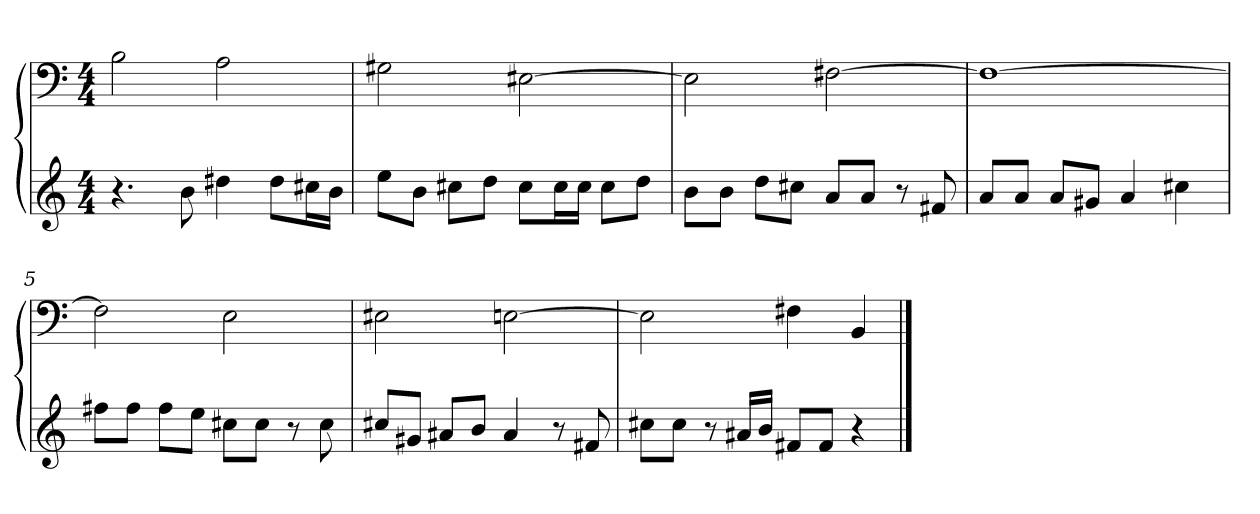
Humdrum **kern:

**kern	**kern
*part1	*part1
*staff2	*staff1
*	*clefF4
*k[]	*k[]
*a:	*a:
*M4/4	*M4/4
=1	=1
4.r	2B
8b	.
4dd#X	2A
8dd#L	.
16cc#XL	.
16bJJ	.
=2	=2
8eeL	2G#X
8bJ	.
8cc#XL	.
8ddJ	.
8cc#L	[2E#X
16cc#L	.
16cc#JJ	.
8cc#L	.
8ddJ	.
=3	=3
8bL	2E#]
8bJ	.
8ddL	.
8cc#XJ	.
8aL	[2F#X
8aJ	.
8r	.
8f#X	.
=4	=4
8aL	1F#_
8aJ	.
8aL	.
8g#XJ	.
4a	.
4cc#X	.
=5	=5
8ff#XL	2F#]
8ff#J	.
8ff#L	.
8eeJ	.
8cc#XL	2E
8cc#J	.
8r	.
8cc#	.
=6	=6
8cc#XL	2E#X
8g#XJ	.
8a#XL	.
8bJ	.
4a#	[2En
8r	.
8f#X	.
=7	=7
8cc#XL	2E]
8cc#J	.
8r	.
16a#XLL	.
16bJJ	.
8f#XL	4F#X
8f#J	.
4r	4BB
==	==
*-	*-
